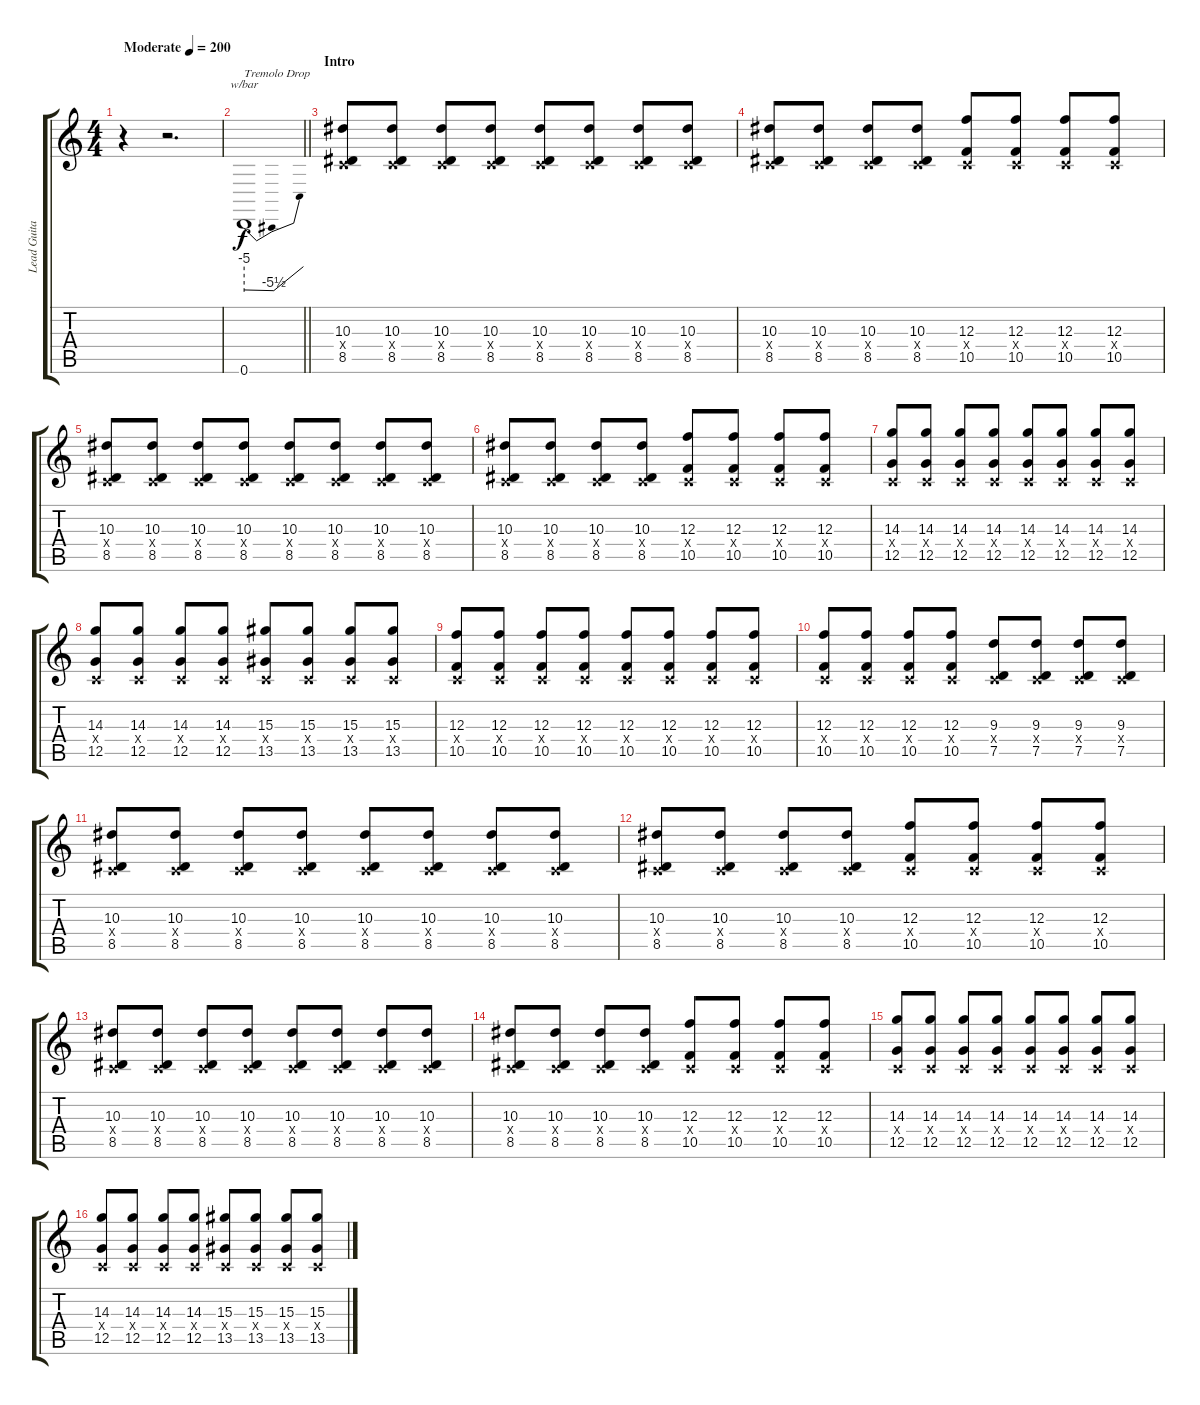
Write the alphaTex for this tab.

\track ("Lead Guitar" "Lead Guita") {instrument distortionguitar}
\staff {score tabs}
\tuning (D4 A3 F3 C3 G2 C2) {hide}
\ts (4 4)
\tempo (200 "Moderate")
\clef g2
\ks c
r.4{dy f instrument distortionguitar} r.2{d} |
\barLineRight lightlight
0.6.1{tbe (dip default 0 -20 30 -22 60 0) txt "Tremolo Drop"} |
\section ("" "Intro")
(10.3 0.4{x} 8.5).8 (10.3 0.4{x} 8.5).8 (10.3 0.4{x} 8.5).8 (10.3 0.4{x} 8.5).8 (10.3 0.4{x} 8.5).8 (10.3 0.4{x} 8.5).8 (10.3 0.4{x} 8.5).8 (10.3 0.4{x} 8.5).8 |
(10.3 0.4{x} 8.5).8 (10.3 0.4{x} 8.5).8 (10.3 0.4{x} 8.5).8 (10.3 0.4{x} 8.5).8 (12.3 0.4{x} 10.5).8 (12.3 0.4{x} 10.5).8 (12.3 0.4{x} 10.5).8 (12.3 0.4{x} 10.5).8 |
(10.3 0.4{x} 8.5).8 (10.3 0.4{x} 8.5).8 (10.3 0.4{x} 8.5).8 (10.3 0.4{x} 8.5).8 (10.3 0.4{x} 8.5).8 (10.3 0.4{x} 8.5).8 (10.3 0.4{x} 8.5).8 (10.3 0.4{x} 8.5).8 |
(10.3 0.4{x} 8.5).8 (10.3 0.4{x} 8.5).8 (10.3 0.4{x} 8.5).8 (10.3 0.4{x} 8.5).8 (12.3 0.4{x} 10.5).8 (12.3 0.4{x} 10.5).8 (12.3 0.4{x} 10.5).8 (12.3 0.4{x} 10.5).8 |
(14.3 0.4{x} 12.5).8 (14.3 0.4{x} 12.5).8 (14.3 0.4{x} 12.5).8 (14.3 0.4{x} 12.5).8 (14.3 0.4{x} 12.5).8 (14.3 0.4{x} 12.5).8 (14.3 0.4{x} 12.5).8 (14.3 0.4{x} 12.5).8 |
(14.3 0.4{x} 12.5).8 (14.3 0.4{x} 12.5).8 (14.3 0.4{x} 12.5).8 (14.3 0.4{x} 12.5).8 (15.3 0.4{x} 13.5).8 (15.3 0.4{x} 13.5).8 (15.3 0.4{x} 13.5).8 (15.3 0.4{x} 13.5).8 |
(12.3 0.4{x} 10.5).8 (12.3 0.4{x} 10.5).8 (12.3 0.4{x} 10.5).8 (12.3 0.4{x} 10.5).8 (12.3 0.4{x} 10.5).8 (12.3 0.4{x} 10.5).8 (12.3 0.4{x} 10.5).8 (12.3 0.4{x} 10.5).8 |
(12.3 0.4{x} 10.5).8 (12.3 0.4{x} 10.5).8 (12.3 0.4{x} 10.5).8 (12.3 0.4{x} 10.5).8 (9.3 0.4{x} 7.5).8 (9.3 0.4{x} 7.5).8 (9.3 0.4{x} 7.5).8 (9.3 0.4{x} 7.5).8 |
(10.3 0.4{x} 8.5).8 (10.3 0.4{x} 8.5).8 (10.3 0.4{x} 8.5).8 (10.3 0.4{x} 8.5).8 (10.3 0.4{x} 8.5).8 (10.3 0.4{x} 8.5).8 (10.3 0.4{x} 8.5).8 (10.3 0.4{x} 8.5).8 |
(10.3 0.4{x} 8.5).8 (10.3 0.4{x} 8.5).8 (10.3 0.4{x} 8.5).8 (10.3 0.4{x} 8.5).8 (12.3 0.4{x} 10.5).8 (12.3 0.4{x} 10.5).8 (12.3 0.4{x} 10.5).8 (12.3 0.4{x} 10.5).8 |
(10.3 0.4{x} 8.5).8 (10.3 0.4{x} 8.5).8 (10.3 0.4{x} 8.5).8 (10.3 0.4{x} 8.5).8 (10.3 0.4{x} 8.5).8 (10.3 0.4{x} 8.5).8 (10.3 0.4{x} 8.5).8 (10.3 0.4{x} 8.5).8 |
(10.3 0.4{x} 8.5).8 (10.3 0.4{x} 8.5).8 (10.3 0.4{x} 8.5).8 (10.3 0.4{x} 8.5).8 (12.3 0.4{x} 10.5).8 (12.3 0.4{x} 10.5).8 (12.3 0.4{x} 10.5).8 (12.3 0.4{x} 10.5).8 |
(14.3 0.4{x} 12.5).8 (14.3 0.4{x} 12.5).8 (14.3 0.4{x} 12.5).8 (14.3 0.4{x} 12.5).8 (14.3 0.4{x} 12.5).8 (14.3 0.4{x} 12.5).8 (14.3 0.4{x} 12.5).8 (14.3 0.4{x} 12.5).8 |
(14.3 0.4{x} 12.5).8 (14.3 0.4{x} 12.5).8 (14.3 0.4{x} 12.5).8 (14.3 0.4{x} 12.5).8 (15.3 0.4{x} 13.5).8 (15.3 0.4{x} 13.5).8 (15.3 0.4{x} 13.5).8 (15.3 0.4{x} 13.5).8
